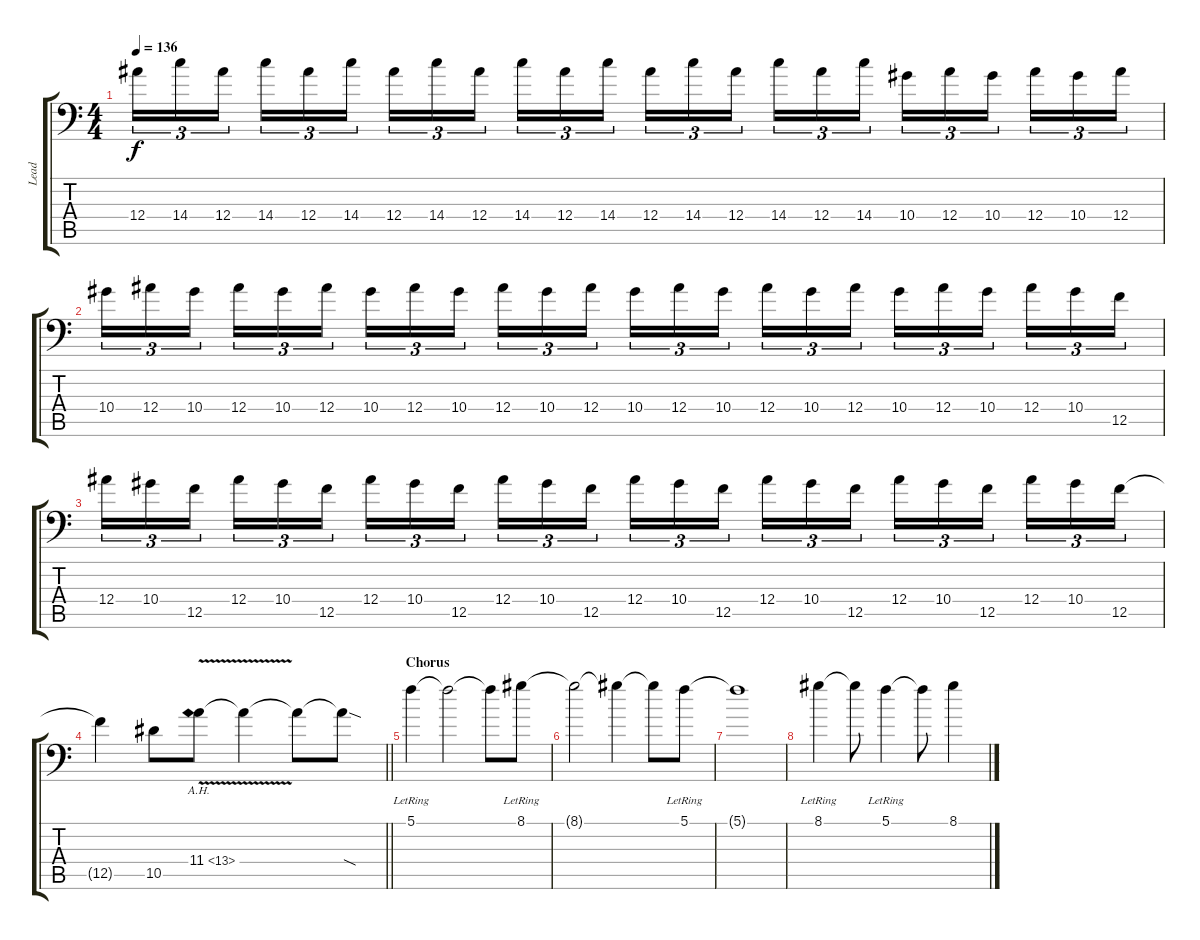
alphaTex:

\track ("Lead" "Lead") {instrument distortionguitar}
\staff {score tabs}
\tuning (C4 G3 Eb3 Bb2 F2 Bb1) {hide}
\ts (4 4)
\tempo 136
\clef f4
\ks c
12.4.16{tu (3 2) dy f} 14.4.16{tu (3 2)} 12.4.16{tu (3 2) beam splitsecondary} 14.4.16{tu (3 2)} 12.4.16{tu (3 2)} 14.4.16{tu (3 2)} 12.4.16{tu (3 2)} 14.4.16{tu (3 2)} 12.4.16{tu (3 2) beam splitsecondary} 14.4.16{tu (3 2)} 12.4.16{tu (3 2)} 14.4.16{tu (3 2)} 12.4.16{tu (3 2)} 14.4.16{tu (3 2)} 12.4.16{tu (3 2) beam splitsecondary} 14.4.16{tu (3 2)} 12.4.16{tu (3 2)} 14.4.16{tu (3 2)} 10.4.16{tu (3 2)} 12.4.16{tu (3 2)} 10.4.16{tu (3 2) beam splitsecondary} 12.4.16{tu (3 2)} 10.4.16{tu (3 2)} 12.4.16{tu (3 2)} |
10.4.16{tu (3 2)} 12.4.16{tu (3 2)} 10.4.16{tu (3 2) beam splitsecondary} 12.4.16{tu (3 2)} 10.4.16{tu (3 2)} 12.4.16{tu (3 2)} 10.4.16{tu (3 2)} 12.4.16{tu (3 2)} 10.4.16{tu (3 2) beam splitsecondary} 12.4.16{tu (3 2)} 10.4.16{tu (3 2)} 12.4.16{tu (3 2)} 10.4.16{tu (3 2)} 12.4.16{tu (3 2)} 10.4.16{tu (3 2) beam splitsecondary} 12.4.16{tu (3 2)} 10.4.16{tu (3 2)} 12.4.16{tu (3 2)} 10.4.16{tu (3 2)} 12.4.16{tu (3 2)} 10.4.16{tu (3 2) beam splitsecondary} 12.4.16{tu (3 2)} 10.4.16{tu (3 2)} 12.5.16{tu (3 2)} |
12.4.16{tu (3 2)} 10.4.16{tu (3 2)} 12.5.16{tu (3 2) beam splitsecondary} 12.4.16{tu (3 2)} 10.4.16{tu (3 2)} 12.5.16{tu (3 2)} 12.4.16{tu (3 2)} 10.4.16{tu (3 2)} 12.5.16{tu (3 2) beam splitsecondary} 12.4.16{tu (3 2)} 10.4.16{tu (3 2)} 12.5.16{tu (3 2)} 12.4.16{tu (3 2)} 10.4.16{tu (3 2)} 12.5.16{tu (3 2) beam splitsecondary} 12.4.16{tu (3 2)} 10.4.16{tu (3 2)} 12.5.16{tu (3 2)} 12.4.16{tu (3 2)} 10.4.16{tu (3 2)} 12.5.16{tu (3 2) beam splitsecondary} 12.4.16{tu (3 2)} 10.4.16{tu (3 2)} 12.5.16{tu (3 2)} |
\barLineRight lightlight
12.5{t}.4 10.5.8 11.4{ah 2 v}.8 11.4{t}.4 11.4{t}.8 11.4{sod t}.8 |
\section ("" "Chorus")
5.1{lr}.4 5.1{t}.2 5.1{t}.8 8.1{lr}.8 |
8.1{t}.2 8.1{t}.4 8.1{t}.8 5.1{lr}.8 |
5.1{t}.1 |
8.1{lr}.4 8.1{t}.8 5.1{lr}.4 5.1{t}.8 8.1.4
